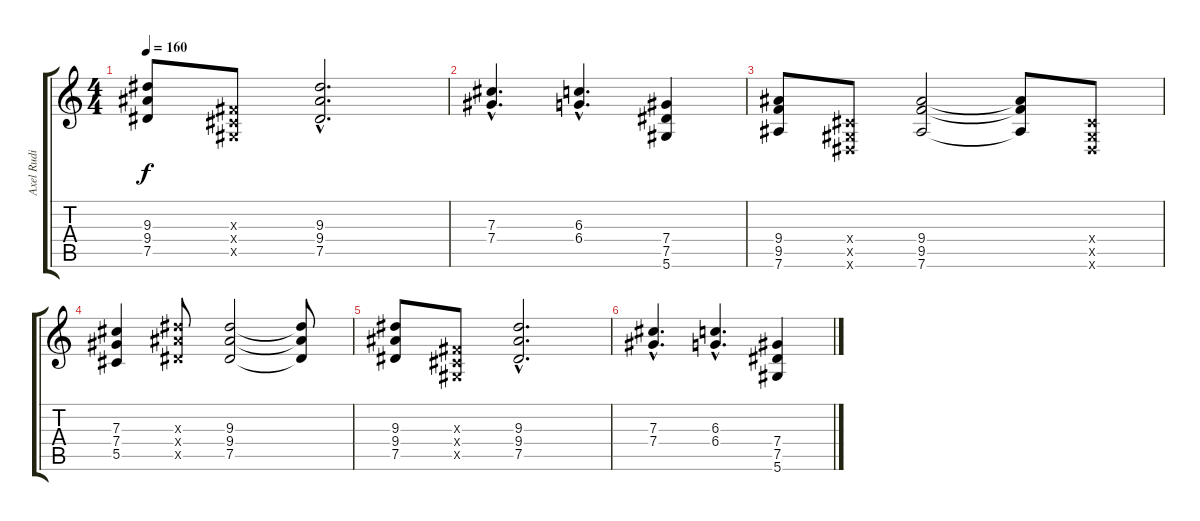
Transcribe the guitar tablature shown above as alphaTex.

\track ("Axel Rudi Pell - Guitar 1" "Axel Rudi ") {instrument distortionguitar}
\staff {score tabs}
\tuning (Eb4 Bb3 Gb3 Db3 Ab2 Eb2) {hide}
\ts (4 4)
\tempo 160
\clef g2
\ks c
(9.3 9.4 7.5).8{dy f} (0.3{x} 0.4{x} 0.5{x}).8 (9.3{hac} 9.4{hac} 7.5{hac}).2{d} |
(7.3{hac} 7.4{hac}).4{d} (6.3{hac} 6.4{hac}).4{d} (7.4 7.5 5.6).4 |
(9.4 9.5 7.6).8{volume 4} (0.4{x} 0.5{x} 0.6{x}).8 (9.4 9.5 7.6).2 (9.4{t} 9.5{t} 7.6{t}).8 (0.4{x} 0.5{x} 0.6{x}).8 |
(7.3 7.4 5.5).4 (9.3{x} 9.4{x} 7.5{x}).8 (9.3 9.4 7.5).2 (9.3{t} 9.4{t} 7.5{t}).8 |
(9.3 9.4 7.5).8{volume 3} (0.3{x} 0.4{x} 0.5{x}).8 (9.3{hac} 9.4{hac} 7.5{hac}).2{d} |
(7.3{hac} 7.4{hac}).4{d volume 2} (6.3{hac} 6.4{hac}).4{d} (7.4 7.5 5.6).4
